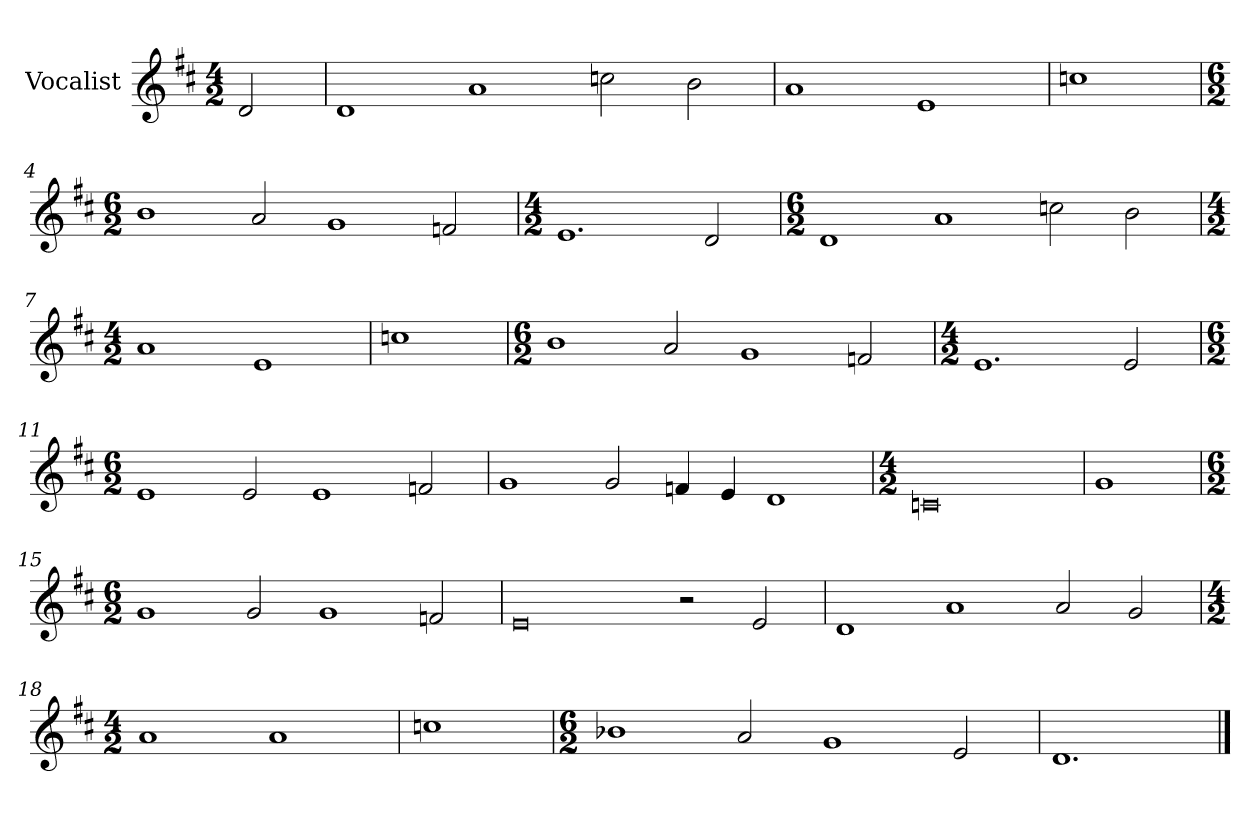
**kern
*part1
*staff1
*I"Vocalist
*k[f#c#]
*D:
*M4/2
=
2d
=1
1d
1a
2ccn
2b
=2
1a
1e
=3
1ccn
=4
*M6/2
1b
2a
1g
2fn
=5
*M4/2
1.e
2d
=6
*M6/2
1d
1a
2ccn
2b
=7
*M4/2
1a
1e
=8
1ccn
=9
*M6/2
1b
2a
1g
2fn
=10
*M4/2
1.e
2e
=11
*M6/2
1e
2e
1e
2fn
=12
1g
2g
4fn
4e
1d
=13
*M4/2
0cn
=14
1g
=15
*M6/2
1g
2g
1g
2fn
=16
0e
2r
2e
=17
1d
1a
2a
2g
=18
*M4/2
1a
1a
=19
1ccn
=20
*M6/2
1b-X
2a
1g
2e
=21
1.d
==
*-
